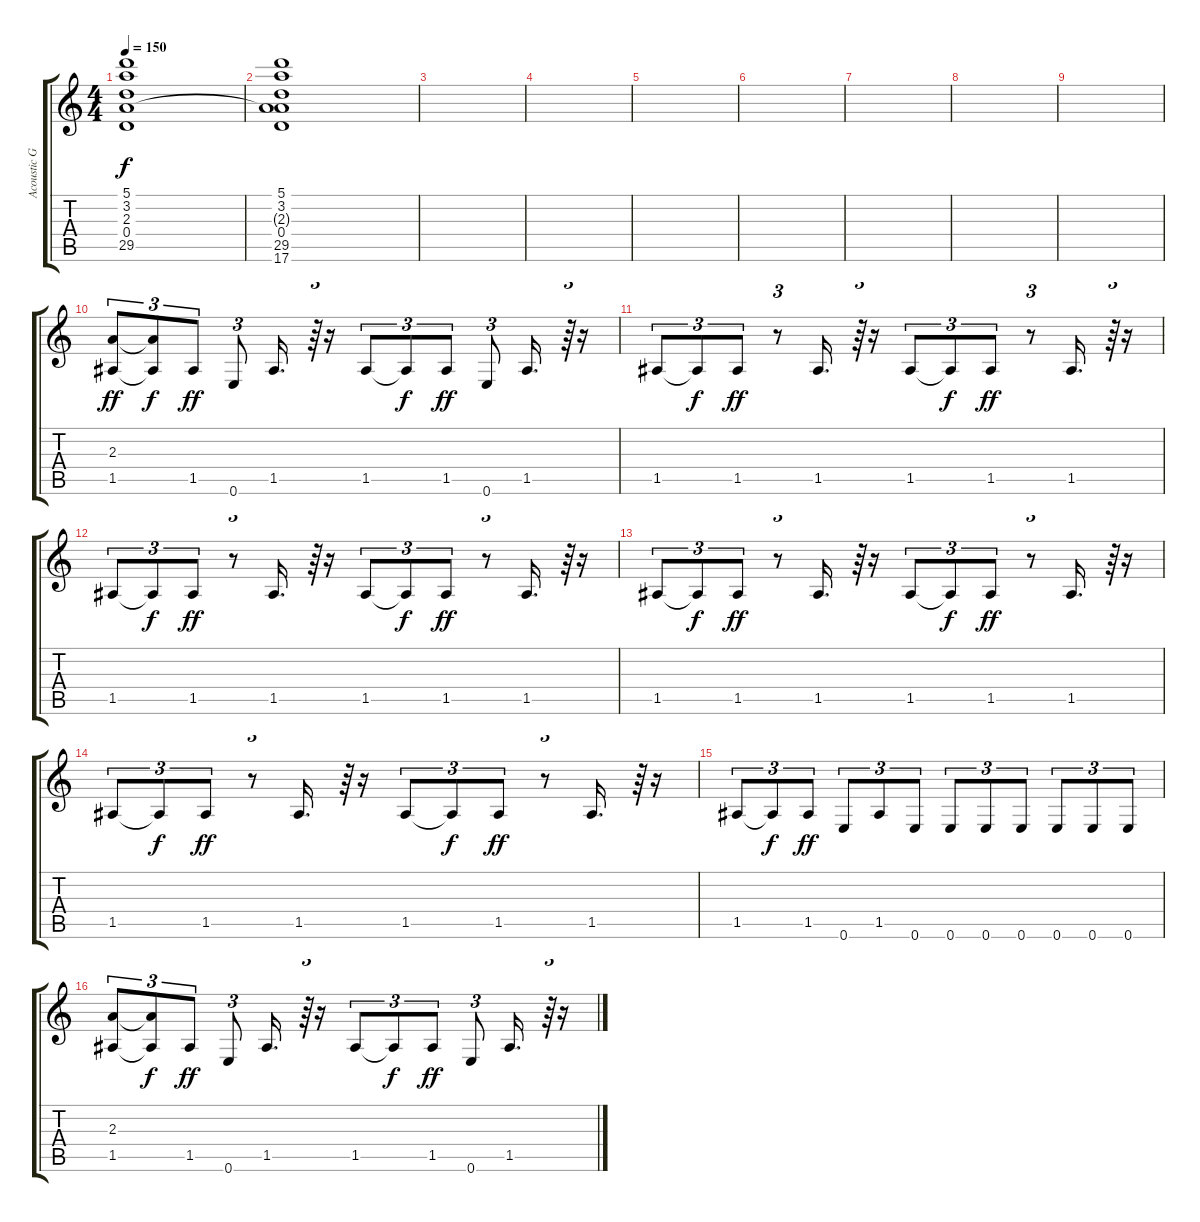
\track ("Acoustic Guitar" "Acoustic G") {instrument acousticguitarsteel}
\staff {score tabs}
\tuning (E4 B3 G3 D3 A2 E2) {hide}
\ts (4 4)
\tempo 150
\clef g2
\ks c
(5.1 3.2 2.3 0.4 29.5).1{dy f} |
(5.1 3.2 2.3{t} 0.4 29.5 17.6).1 |
|
|
|
|
|
|
|
(2.3 1.5).8{tu (3 2) dy ff} (2.3{t} 1.5{t}).8{tu (3 2) dy f} 1.5.8{tu (3 2) dy ff} 0.6.8{tu (3 2)} 1.5.16{d} r.64{tu (3 2)} r.16 1.5.8{tu (3 2)} 1.5{t}.8{tu (3 2) dy f} 1.5.8{tu (3 2) dy ff} 0.6.8{tu (3 2)} 1.5.16{d} r.64{tu (3 2)} r.16 |
1.5.8{tu (3 2)} 1.5{t}.8{tu (3 2) dy f} 1.5.8{tu (3 2) dy ff} r.8{tu (3 2)} 1.5.16{d} r.64{tu (3 2)} r.16 1.5.8{tu (3 2)} 1.5{t}.8{tu (3 2) dy f} 1.5.8{tu (3 2) dy ff} r.8{tu (3 2)} 1.5.16{d} r.64{tu (3 2)} r.16 |
1.5.8{tu (3 2)} 1.5{t}.8{tu (3 2) dy f} 1.5.8{tu (3 2) dy ff} r.8{tu (3 2)} 1.5.16{d} r.64{tu (3 2)} r.16 1.5.8{tu (3 2)} 1.5{t}.8{tu (3 2) dy f} 1.5.8{tu (3 2) dy ff} r.8{tu (3 2)} 1.5.16{d} r.64{tu (3 2)} r.16 |
1.5.8{tu (3 2)} 1.5{t}.8{tu (3 2) dy f} 1.5.8{tu (3 2) dy ff} r.8{tu (3 2)} 1.5.16{d} r.64{tu (3 2)} r.16 1.5.8{tu (3 2)} 1.5{t}.8{tu (3 2) dy f} 1.5.8{tu (3 2) dy ff} r.8{tu (3 2)} 1.5.16{d} r.64{tu (3 2)} r.16 |
1.5.8{tu (3 2)} 1.5{t}.8{tu (3 2) dy f} 1.5.8{tu (3 2) dy ff} r.8{tu (3 2)} 1.5.16{d} r.64{tu (3 2)} r.16 1.5.8{tu (3 2)} 1.5{t}.8{tu (3 2) dy f} 1.5.8{tu (3 2) dy ff} r.8{tu (3 2)} 1.5.16{d} r.64{tu (3 2)} r.16 |
1.5.8{tu (3 2)} 1.5{t}.8{tu (3 2) dy f} 1.5.8{tu (3 2) dy ff} 0.6.8{tu (3 2)} 1.5.8{tu (3 2)} 0.6.8{tu (3 2)} 0.6.8{tu (3 2)} 0.6.8{tu (3 2)} 0.6.8{tu (3 2)} 0.6.8{tu (3 2)} 0.6.8{tu (3 2)} 0.6.8{tu (3 2)} |
(2.3 1.5).8{tu (3 2)} (2.3{t} 1.5{t}).8{tu (3 2) dy f} 1.5.8{tu (3 2) dy ff} 0.6.8{tu (3 2)} 1.5.16{d} r.64{tu (3 2)} r.16 1.5.8{tu (3 2)} 1.5{t}.8{tu (3 2) dy f} 1.5.8{tu (3 2) dy ff} 0.6.8{tu (3 2)} 1.5.16{d} r.64{tu (3 2)} r.16
